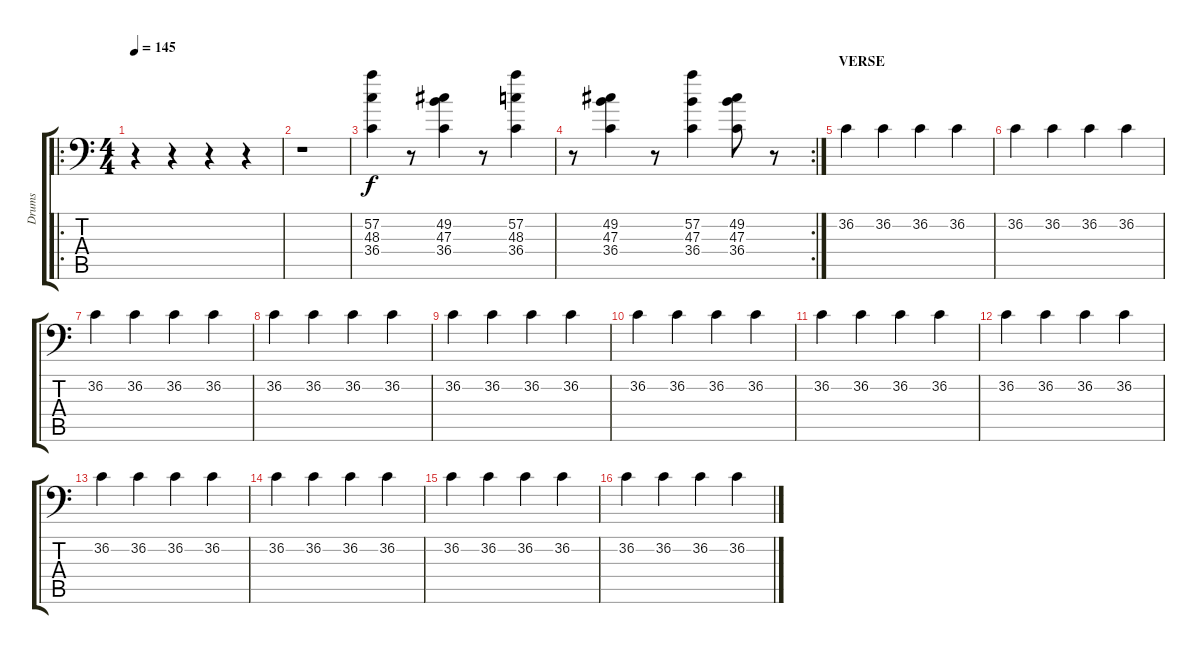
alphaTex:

\track ("Drums" "Drums") {instrument acousticgrandpiano}
\staff {score tabs}
\tuning (C-1 C-1 C-1 C-1 C-1 C-1) {hide}
\ro
\ts (4 4)
\tempo 145
\clef f4
\ks c
r.4{dy f} r.4 r.4 r.4 |
r.1 |
(57.2 48.3 36.4).4 r.8 (49.2 47.3 36.4).4 r.8 (57.2 48.3 36.4).4 |
\rc 2
r.8 (49.2 47.3 36.4).4 r.8 (57.2 47.3 36.4).4 (49.2 47.3 36.4).8 r.8 |
\section ("" "VERSE")
36.2.4 36.2.4 36.2.4 36.2.4 |
36.2.4 36.2.4 36.2.4 36.2.4 |
36.2.4 36.2.4 36.2.4 36.2.4 |
36.2.4 36.2.4 36.2.4 36.2.4 |
36.2.4 36.2.4 36.2.4 36.2.4 |
36.2.4 36.2.4 36.2.4 36.2.4 |
36.2.4 36.2.4 36.2.4 36.2.4 |
36.2.4 36.2.4 36.2.4 36.2.4 |
36.2.4 36.2.4 36.2.4 36.2.4 |
36.2.4 36.2.4 36.2.4 36.2.4 |
36.2.4 36.2.4 36.2.4 36.2.4 |
36.2.4 36.2.4 36.2.4 36.2.4
